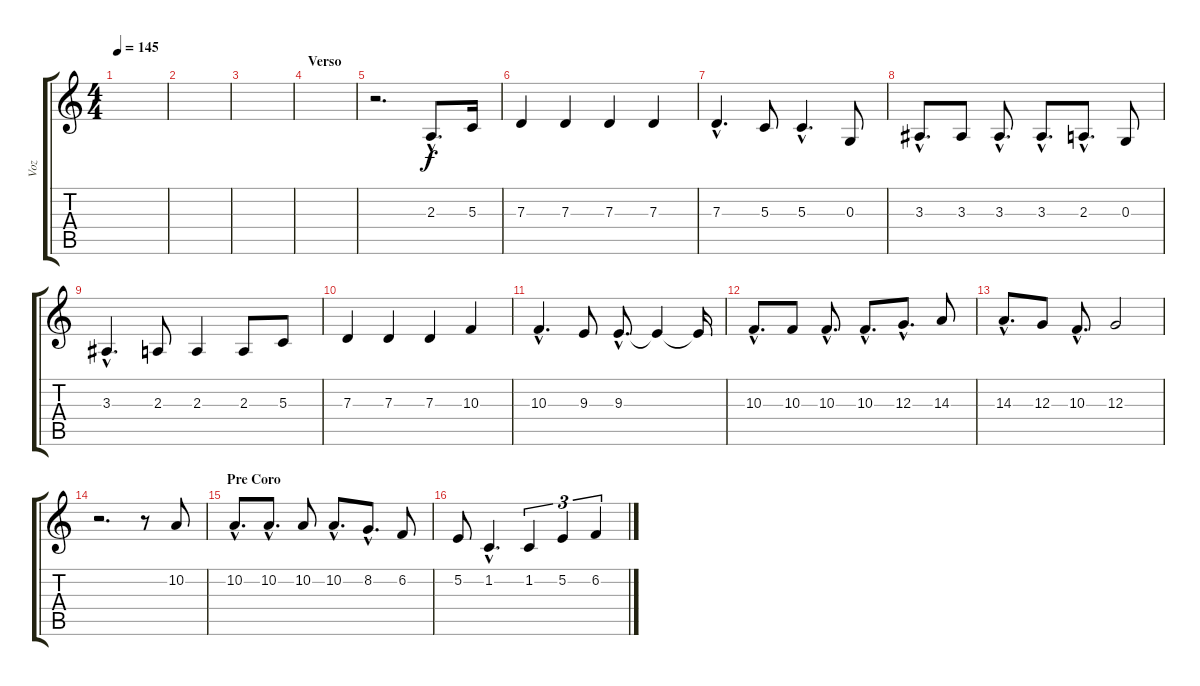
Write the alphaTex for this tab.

\track ("Voz" "Voz") {instrument choiraahs}
\staff {score tabs}
\tuning (E4 B3 G3 D3 A2 E2) {hide}
\ts (4 4)
\tempo 145
\clef g2
\ks c
|
|
|
\section ("" "Verso")
|
r.2{d} 2.3{hac}.8{d} 5.3.16 |
7.3.4 7.3.4 7.3.4 7.3.4 |
7.3{hac}.4{d} 5.3.8 5.3{hac}.4{d} 0.3.8 |
3.3{hac}.8{d} 3.3.8 3.3{hac}.8{d} 3.3{hac}.8{d} 2.3{hac}.8{d} 0.3.8 |
3.3{hac}.4{d} 2.3.8 2.3.4 2.3.8 5.3.8 |
7.3.4 7.3.4 7.3.4 10.3.4 |
10.3{hac}.4{d} 9.3.8 9.3{hac}.8{d} 9.3{t}.4 9.3{t}.16 |
10.3{hac}.8{d} 10.3.8 10.3{hac}.8{d} 10.3{hac}.8{d} 12.3{hac}.8{d} 14.3.8 |
14.3{hac}.8{d} 12.3.8 10.3{hac}.8{d} 12.3.2 |
r.2{d} r.8 10.2.8 |
\section ("" "Pre Coro")
10.2{hac}.8{d} 10.2{hac}.8{d} 10.2.8 10.2{hac}.8{d} 8.2{hac}.8{d} 6.2.8 |
5.2.8 1.2{hac}.4{d} 1.2.4{tu (3 2)} 5.2.4{tu (3 2)} 6.2.4{tu (3 2)}
